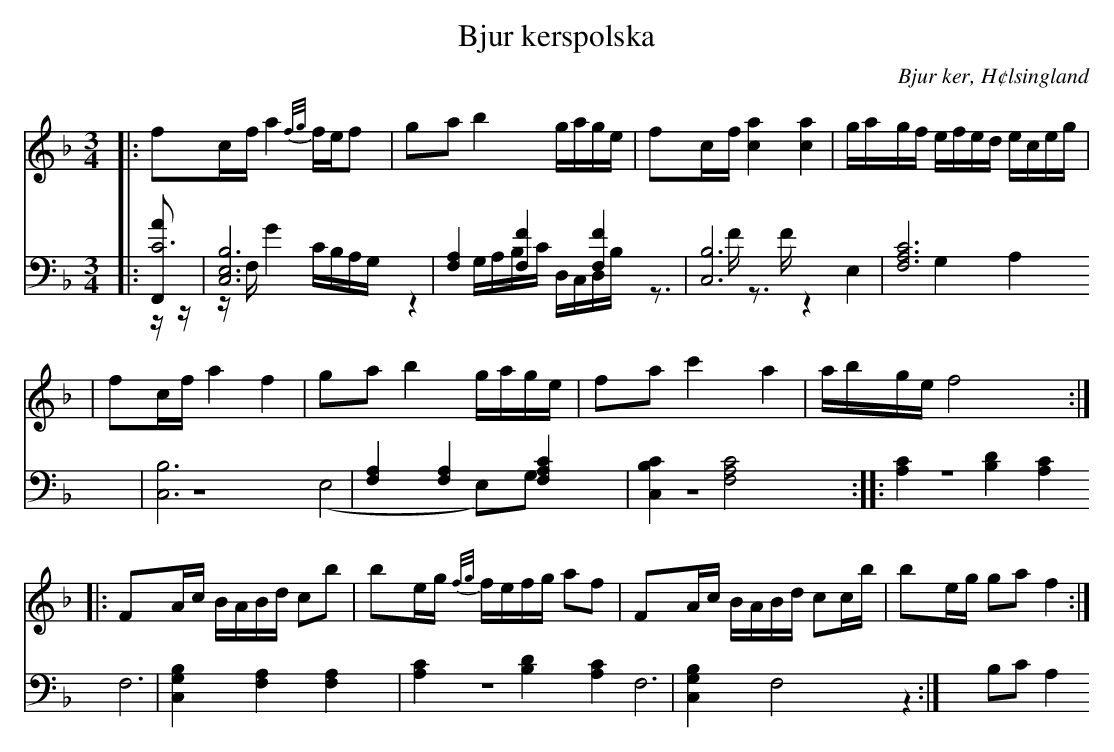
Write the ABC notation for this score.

X:1
T: Bjur kerspolska
O: Bjur ker, H¢lsingland
M: 3/4
L: 1/8
K: F
V:1
V:2
V:3 merge
V: 1
|:fc/f/ a2 {f/g/}f/e/f|ga b2 g/a/g/e/|fc/f/ [c2a2] [c2a2]|g/a/g/f/ e/f/e/d/ e/c/e/g/|
|fc/f/ a2 f2|ga b2 g/a/g/e/|fa c'2 a2| a/b/g/e/ f4:|
|:FA/c/ B/A/B/d/ cb|be/g/ {f/g/}f/e/f/g/ af|FA/c/ B/A/B/d/ cc/b/|be/g/ ga f2:|
V:2 clef=bass
|:[F,,66Ac,6]|[C,6E,6B,6]|[F,2A,2] [F,2F2] [F,2F2]|[C,6B,6]|
[F,6A,6C6]|[C,6B,6]|[F,2A,2] [F,2A,2] [F,2A,2C2]|[C,2B,2C2] [F,4A,4C4]:|
 |:[A,2C2] [B,2D2] [A,2C2]|[C,2G,2B,2] [F,2A,2] [F,2A,2]|[A,2C2] [B,2D2] [A,2C2]|[C,2G,2B,2] F,4 :|
V:3 clef=bass
 |:z/z/z/F,/ G2 C/B,/A,/G,/|z2 G,/A,/B,/C/ D,/C,/D,/B,/|z>F z>F z2|E,2 G,2A,2|
 |z6|(E,4 E,)G,|z6|z6:|
|:F,6|z6|F,6|z2 B,C A,2:|
